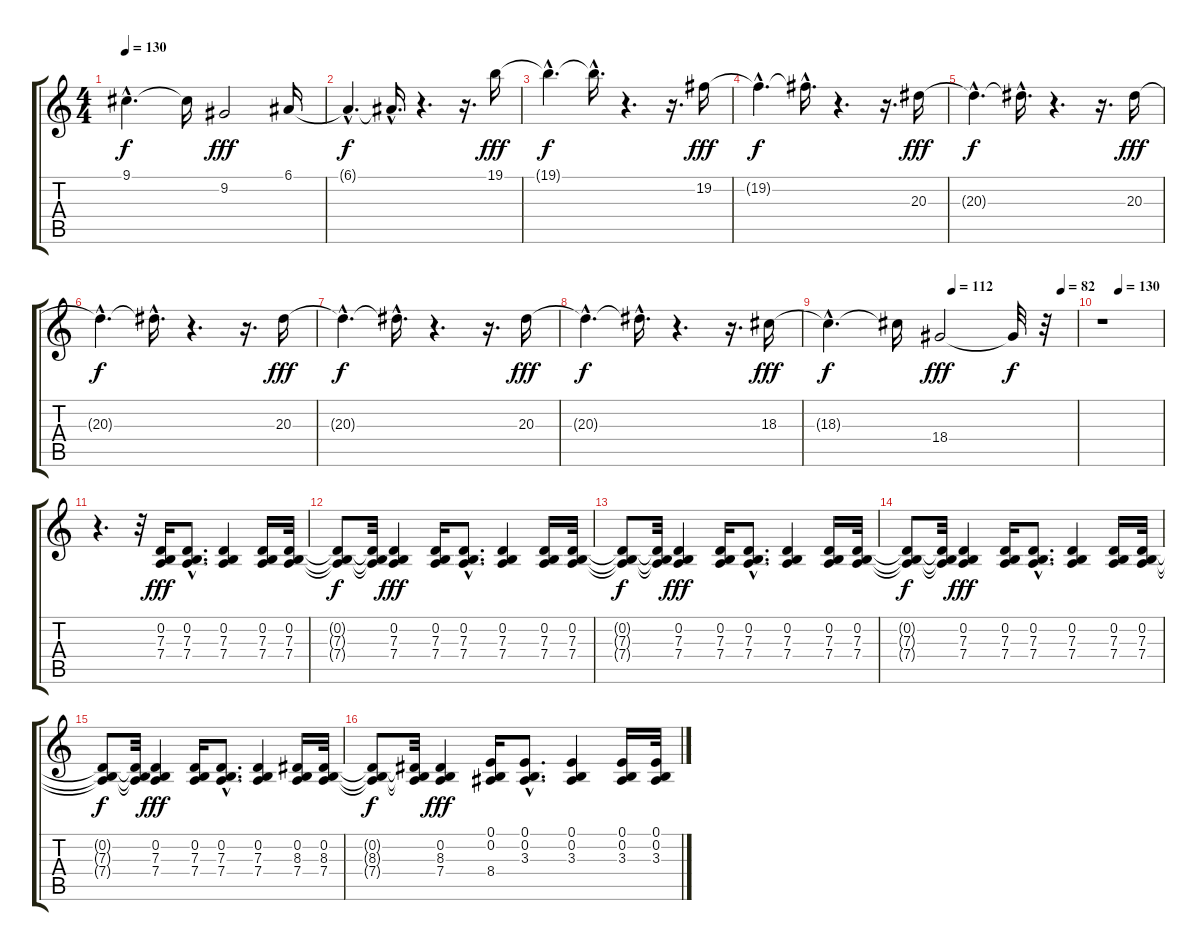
\track "" {instrument acousticgrandpiano}
\staff {score tabs}
\tuning (E4 B3 G3 D3 A2 E2) {hide}
\ts (4 4)
\tempo 130
\clef g2
\ks c
9.1{hac t}.4{d dy f} 9.1{t}.16 9.2.2{dy fff volume 15} 6.1.16{volume 15} |
6.1{hac t}.4{d dy f} 6.1{hac t}.16{d} r.4{d} r.16{d} 19.1.16{dy fff volume 15} |
19.1{hac t}.4{d dy f} 19.1{hac t}.16{d} r.4{d} r.16{d} 19.2.16{dy fff volume 15} |
19.2{hac t}.4{d dy f} 19.2{hac t}.16{d} r.4{d} r.16{d} 20.3.16{dy fff volume 15} |
20.3{hac t}.4{d dy f} 20.3{hac t}.16{d} r.4{d} r.16{d} 20.3.16{dy fff volume 15} |
20.3{hac t}.4{d dy f} 20.3{hac t}.16{d} r.4{d} r.16{d} 20.3.16{dy fff volume 15} |
20.3{hac t}.4{d dy f} 20.3{hac t}.16{d} r.4{d} r.16{d} 20.3.16{dy fff volume 15} |
20.3{hac t}.4{d dy f} 20.3{hac t}.16{d} r.4{d} r.16{d} 18.3.16{dy fff volume 15} |
\tempo (112 0.5)
\tempo (82 0.9375)
18.3{hac t}.4{d dy f} 18.3{t}.16 18.4.2{dy fff volume 15} 18.4{t}.32{dy f} r.32 |
\tempo (130 0.28125)
r.1 |
r.4{d} r.32 (0.2 7.3 7.4).16{dy fff volume 16 balance 6 instrument acousticguitarsteel} (0.2{hac} 7.3{hac} 7.4{hac}).8{d} (0.2 7.3 7.4).4{volume 16} (0.2 7.3 7.4).16{volume 16} (0.2 7.3 7.4).32 |
(0.2{t} 7.3{t} 7.4{t}).8{dy f} (0.2{t} 7.3{t} 7.4{t}).32 (0.2 7.3 7.4).4{dy fff volume 16} (0.2 7.3 7.4).16{volume 16} (0.2{hac} 7.3{hac} 7.4{hac}).8{d} (0.2 7.3 7.4).4{volume 16} (0.2 7.3 7.4).16{volume 16} (0.2 7.3 7.4).32 |
(0.2{t} 7.3{t} 7.4{t}).8{dy f} (0.2{t} 7.3{t} 7.4{t}).32 (0.2 7.3 7.4).4{dy fff volume 16} (0.2 7.3 7.4).16{volume 16} (0.2{hac} 7.3{hac} 7.4{hac}).8{d} (0.2 7.3 7.4).4{volume 16} (0.2 7.3 7.4).16{volume 16} (0.2 7.3 7.4).32 |
(0.2{t} 7.3{t} 7.4{t}).8{dy f} (0.2{t} 7.3{t} 7.4{t}).32 (0.2 7.3 7.4).4{dy fff volume 16} (0.2 7.3 7.4).16{volume 16} (0.2{hac} 7.3{hac} 7.4{hac}).8{d} (0.2 7.3 7.4).4{volume 16} (0.2 7.3 7.4).16{volume 16} (0.2 7.3 7.4).32 |
(0.2{t} 7.3{t} 7.4{t}).8{dy f} (0.2{t} 7.3{t} 7.4{t}).32 (0.2 7.3 7.4).4{dy fff volume 16} (0.2 7.3 7.4).16{volume 16} (0.2{hac} 7.3{hac} 7.4{hac}).8{d} (0.2 7.3 7.4).4{volume 16} (0.2 8.3 7.4).16{volume 16} (0.2 8.3 7.4).32 |
(0.2{t} 8.3{t} 7.4{t}).8{dy f} (0.2{t} 8.3{t} 7.4{t}).32 (0.2 8.3 7.4).4{dy fff volume 16} (0.1 0.2 8.4).16{volume 16} (0.1{hac} 0.2{hac} 3.3{hac}).8{d} (0.1 0.2 3.3).4{volume 16} (0.1 0.2 3.3).16{volume 16} (0.1 0.2 3.3).32
